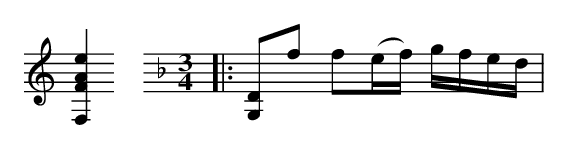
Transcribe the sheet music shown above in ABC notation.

X:1
M:none
K:C
[eAFF,]2\
K:F
M:3/4
L:1/16
|: [DG,]2f2 f2(ef) gfed |
